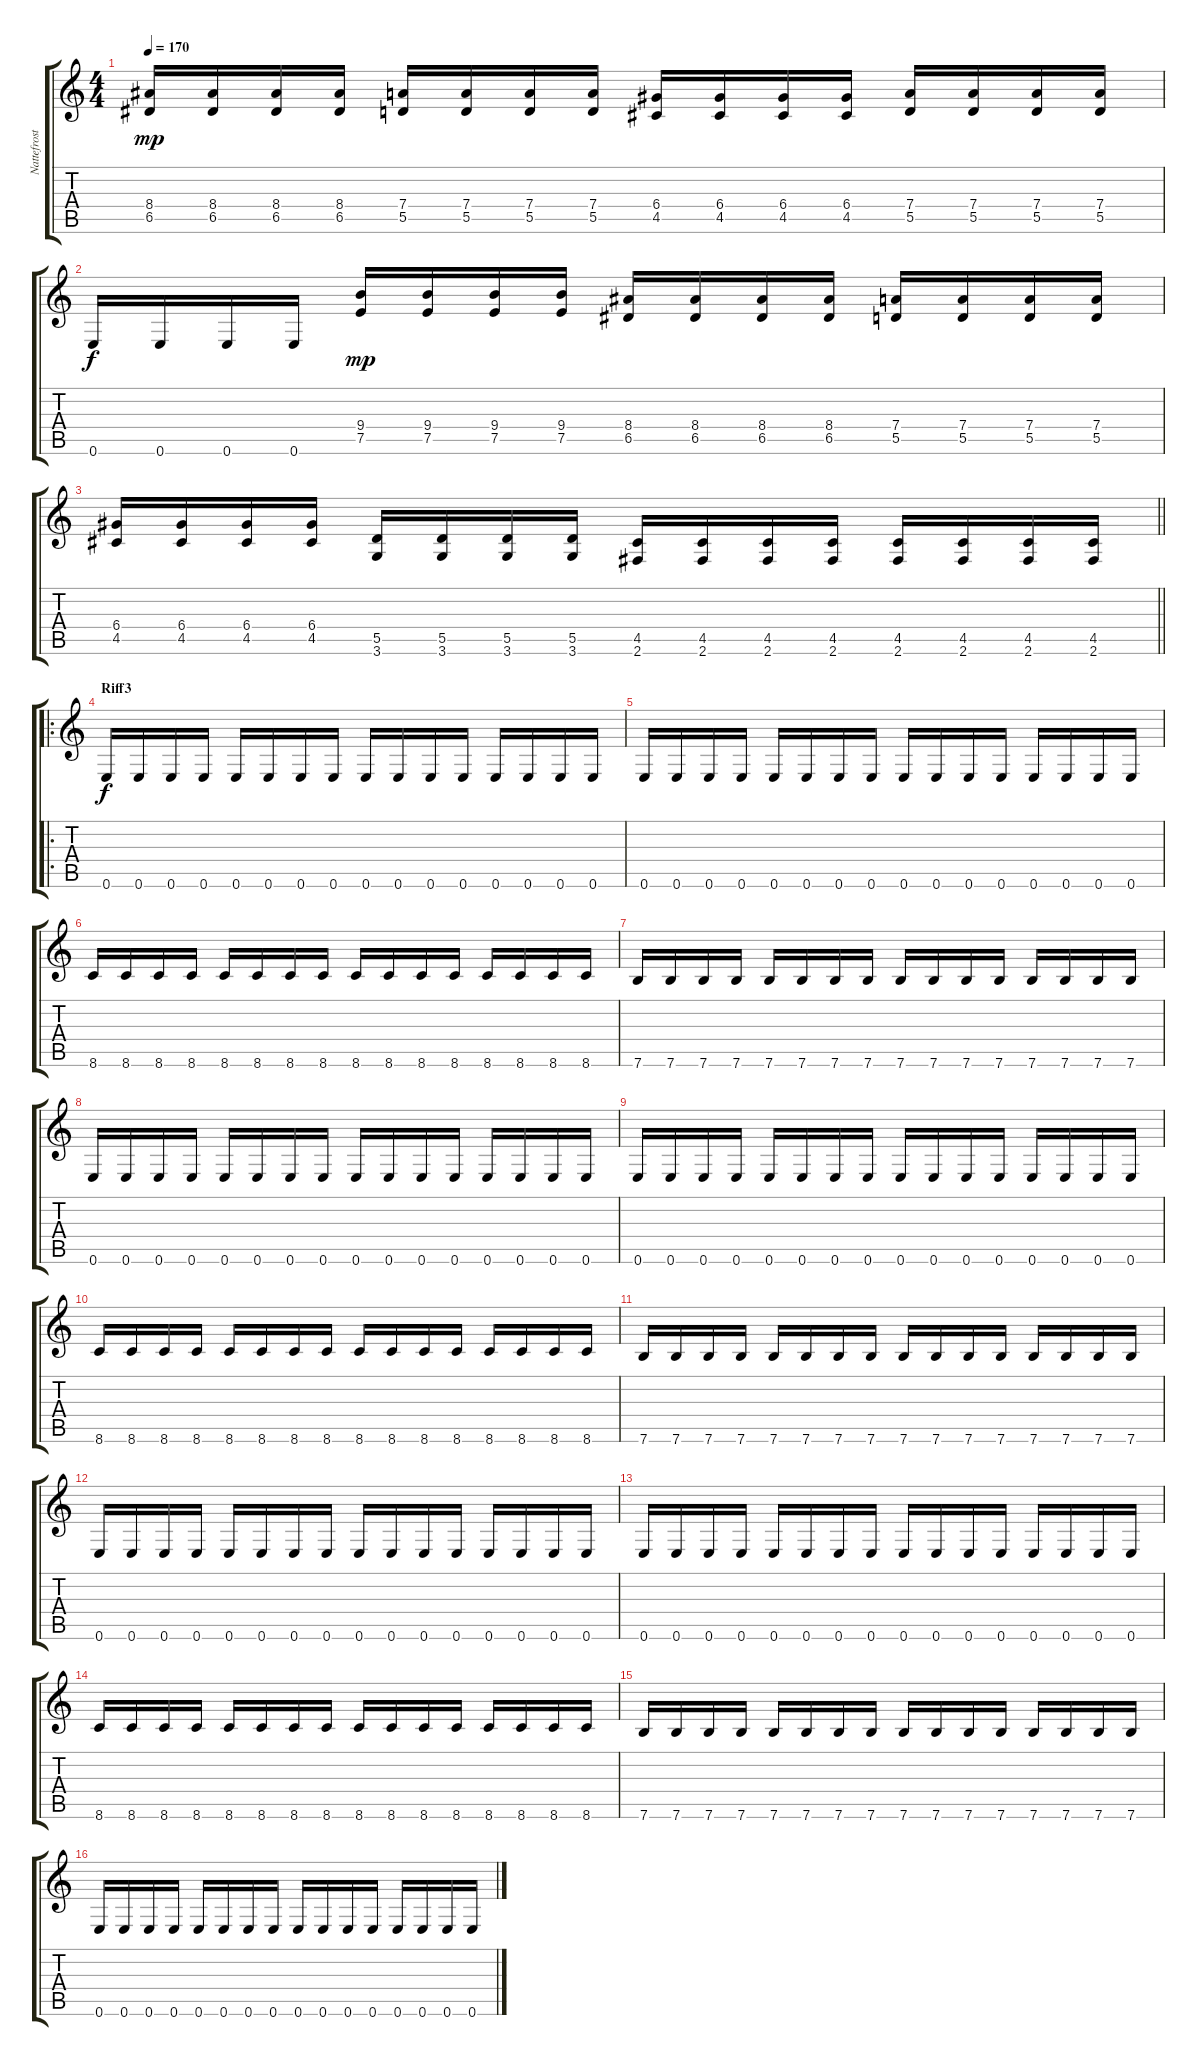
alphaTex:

\track ("Nattefrost - Guitar" "Nattefrost") {instrument distortionguitar}
\staff {score tabs}
\tuning (E4 B3 G3 D3 A2 E2) {hide}
\ts (4 4)
\tempo 170
\clef g2
\ks c
(8.4 6.5).16{dy mp} (8.4 6.5).16 (8.4 6.5).16 (8.4 6.5).16 (7.4 5.5).16 (7.4 5.5).16 (7.4 5.5).16 (7.4 5.5).16 (6.4 4.5).16 (6.4 4.5).16 (6.4 4.5).16 (6.4 4.5).16 (7.4 5.5).16 (7.4 5.5).16 (7.4 5.5).16 (7.4 5.5).16 |
0.6.16{dy f} 0.6.16 0.6.16 0.6.16 (9.4 7.5).16{dy mp} (9.4 7.5).16 (9.4 7.5).16 (9.4 7.5).16 (8.4 6.5).16 (8.4 6.5).16 (8.4 6.5).16 (8.4 6.5).16 (7.4 5.5).16 (7.4 5.5).16 (7.4 5.5).16 (7.4 5.5).16 |
\barLineRight lightlight
(6.4 4.5).16 (6.4 4.5).16 (6.4 4.5).16 (6.4 4.5).16 (5.5 3.6).16 (5.5 3.6).16 (5.5 3.6).16 (5.5 3.6).16 (4.5 2.6).16 (4.5 2.6).16 (4.5 2.6).16 (4.5 2.6).16 (4.5 2.6).16 (4.5 2.6).16 (4.5 2.6).16 (4.5 2.6).16 |
\ro
\section ("" "Riff3")
0.6.16{dy f} 0.6.16 0.6.16 0.6.16 0.6.16 0.6.16 0.6.16 0.6.16 0.6.16 0.6.16 0.6.16 0.6.16 0.6.16 0.6.16 0.6.16 0.6.16 |
0.6.16 0.6.16 0.6.16 0.6.16 0.6.16 0.6.16 0.6.16 0.6.16 0.6.16 0.6.16 0.6.16 0.6.16 0.6.16 0.6.16 0.6.16 0.6.16 |
8.6.16 8.6.16 8.6.16 8.6.16 8.6.16 8.6.16 8.6.16 8.6.16 8.6.16 8.6.16 8.6.16 8.6.16 8.6.16 8.6.16 8.6.16 8.6.16 |
7.6.16 7.6.16 7.6.16 7.6.16 7.6.16 7.6.16 7.6.16 7.6.16 7.6.16 7.6.16 7.6.16 7.6.16 7.6.16 7.6.16 7.6.16 7.6.16 |
0.6.16 0.6.16 0.6.16 0.6.16 0.6.16 0.6.16 0.6.16 0.6.16 0.6.16 0.6.16 0.6.16 0.6.16 0.6.16 0.6.16 0.6.16 0.6.16 |
0.6.16 0.6.16 0.6.16 0.6.16 0.6.16 0.6.16 0.6.16 0.6.16 0.6.16 0.6.16 0.6.16 0.6.16 0.6.16 0.6.16 0.6.16 0.6.16 |
8.6.16 8.6.16 8.6.16 8.6.16 8.6.16 8.6.16 8.6.16 8.6.16 8.6.16 8.6.16 8.6.16 8.6.16 8.6.16 8.6.16 8.6.16 8.6.16 |
7.6.16 7.6.16 7.6.16 7.6.16 7.6.16 7.6.16 7.6.16 7.6.16 7.6.16 7.6.16 7.6.16 7.6.16 7.6.16 7.6.16 7.6.16 7.6.16 |
0.6.16 0.6.16 0.6.16 0.6.16 0.6.16 0.6.16 0.6.16 0.6.16 0.6.16 0.6.16 0.6.16 0.6.16 0.6.16 0.6.16 0.6.16 0.6.16 |
0.6.16 0.6.16 0.6.16 0.6.16 0.6.16 0.6.16 0.6.16 0.6.16 0.6.16 0.6.16 0.6.16 0.6.16 0.6.16 0.6.16 0.6.16 0.6.16 |
8.6.16 8.6.16 8.6.16 8.6.16 8.6.16 8.6.16 8.6.16 8.6.16 8.6.16 8.6.16 8.6.16 8.6.16 8.6.16 8.6.16 8.6.16 8.6.16 |
7.6.16 7.6.16 7.6.16 7.6.16 7.6.16 7.6.16 7.6.16 7.6.16 7.6.16 7.6.16 7.6.16 7.6.16 7.6.16 7.6.16 7.6.16 7.6.16 |
0.6.16 0.6.16 0.6.16 0.6.16 0.6.16 0.6.16 0.6.16 0.6.16 0.6.16 0.6.16 0.6.16 0.6.16 0.6.16 0.6.16 0.6.16 0.6.16
